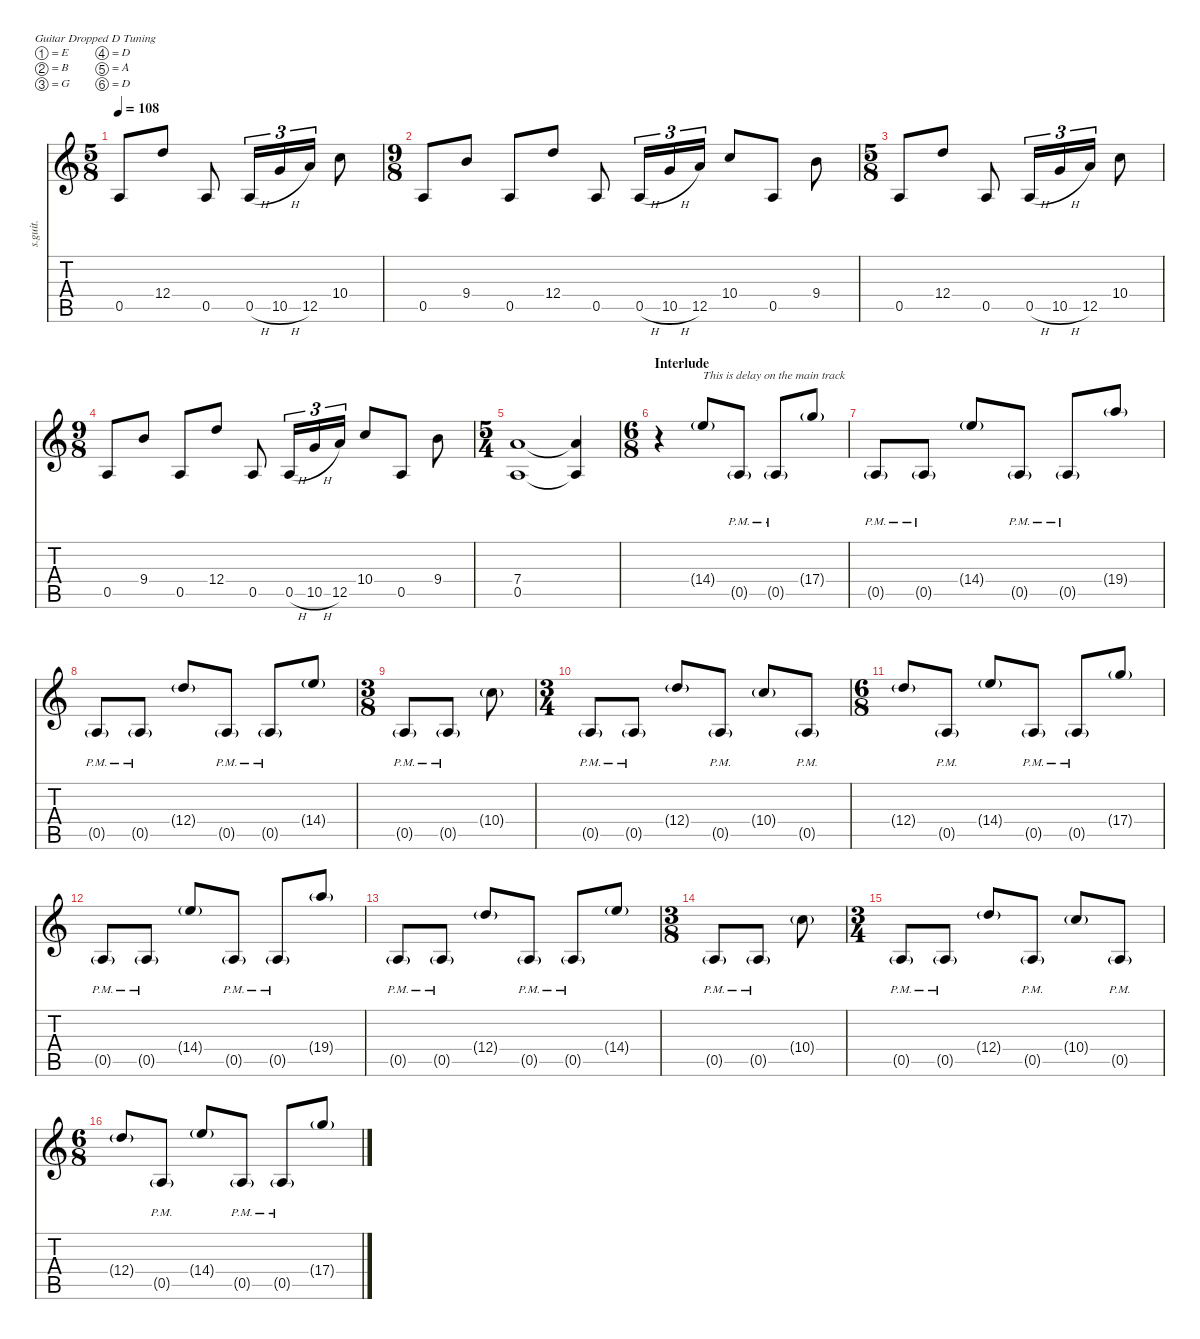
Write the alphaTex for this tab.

\defaultSystemsLayout 4
\hideDynamics
\bracketExtendMode nobrackets
\track ("Adam Jones (Guitar II)" "s.guit.") {instrument distortionguitar}
\staff {score tabs}
\tuning (E4 B3 G3 D3 A2 D2)
\ts (5 8)
\beaming (8 2 2 2 2)
\tempo 108
\clef g2
\ks c
0.5.8{lyrics (0 "") lyrics (1 "") lyrics (2 "") lyrics (3 "") lyrics (4 "") dy f} 12.4.8{lyrics (0 "") lyrics (1 "") lyrics (2 "") lyrics (3 "") lyrics (4 "")} 0.5.8{lyrics (0 "") lyrics (1 "") lyrics (2 "") lyrics (3 "") lyrics (4 "")} 0.5{h}.16{tu (3 2) lyrics (0 "") lyrics (1 "") lyrics (2 "") lyrics (3 "") lyrics (4 "")} 10.5{h}.16{tu (3 2) lyrics (0 "") lyrics (1 "") lyrics (2 "") lyrics (3 "") lyrics (4 "")} 12.5.16{tu (3 2) lyrics (0 "") lyrics (1 "") lyrics (2 "") lyrics (3 "") lyrics (4 "")} 10.4.8{lyrics (0 "") lyrics (1 "") lyrics (2 "") lyrics (3 "") lyrics (4 "")} |
\ts (9 8)
\beaming (8 2 2 2 2)
0.5.8{lyrics (0 "") lyrics (1 "") lyrics (2 "") lyrics (3 "") lyrics (4 "")} 9.4.8{lyrics (0 "") lyrics (1 "") lyrics (2 "") lyrics (3 "") lyrics (4 "")} 0.5.8{lyrics (0 "") lyrics (1 "") lyrics (2 "") lyrics (3 "") lyrics (4 "")} 12.4.8{lyrics (0 "") lyrics (1 "") lyrics (2 "") lyrics (3 "") lyrics (4 "")} 0.5.8{lyrics (0 "") lyrics (1 "") lyrics (2 "") lyrics (3 "") lyrics (4 "")} 0.5{h}.16{tu (3 2) lyrics (0 "") lyrics (1 "") lyrics (2 "") lyrics (3 "") lyrics (4 "")} 10.5{h}.16{tu (3 2) lyrics (0 "") lyrics (1 "") lyrics (2 "") lyrics (3 "") lyrics (4 "")} 12.5.16{tu (3 2) lyrics (0 "") lyrics (1 "") lyrics (2 "") lyrics (3 "") lyrics (4 "")} 10.4.8{lyrics (0 "") lyrics (1 "") lyrics (2 "") lyrics (3 "") lyrics (4 "")} 0.5.8{lyrics (0 "") lyrics (1 "") lyrics (2 "") lyrics (3 "") lyrics (4 "")} 9.4.8{lyrics (0 "") lyrics (1 "") lyrics (2 "") lyrics (3 "") lyrics (4 "")} |
\ts (5 8)
\beaming (8 2 2 2 2)
0.5.8{lyrics (0 "") lyrics (1 "") lyrics (2 "") lyrics (3 "") lyrics (4 "")} 12.4.8{lyrics (0 "") lyrics (1 "") lyrics (2 "") lyrics (3 "") lyrics (4 "")} 0.5.8{lyrics (0 "") lyrics (1 "") lyrics (2 "") lyrics (3 "") lyrics (4 "")} 0.5{h}.16{tu (3 2) lyrics (0 "") lyrics (1 "") lyrics (2 "") lyrics (3 "") lyrics (4 "")} 10.5{h}.16{tu (3 2) lyrics (0 "") lyrics (1 "") lyrics (2 "") lyrics (3 "") lyrics (4 "")} 12.5.16{tu (3 2) lyrics (0 "") lyrics (1 "") lyrics (2 "") lyrics (3 "") lyrics (4 "")} 10.4.8{lyrics (0 "") lyrics (1 "") lyrics (2 "") lyrics (3 "") lyrics (4 "")} |
\ts (9 8)
\beaming (8 2 2 2 2)
0.5.8{lyrics (0 "") lyrics (1 "") lyrics (2 "") lyrics (3 "") lyrics (4 "")} 9.4.8{lyrics (0 "") lyrics (1 "") lyrics (2 "") lyrics (3 "") lyrics (4 "")} 0.5.8{lyrics (0 "") lyrics (1 "") lyrics (2 "") lyrics (3 "") lyrics (4 "")} 12.4.8{lyrics (0 "") lyrics (1 "") lyrics (2 "") lyrics (3 "") lyrics (4 "")} 0.5.8{lyrics (0 "") lyrics (1 "") lyrics (2 "") lyrics (3 "") lyrics (4 "")} 0.5{h}.16{tu (3 2) lyrics (0 "") lyrics (1 "") lyrics (2 "") lyrics (3 "") lyrics (4 "")} 10.5{h}.16{tu (3 2) lyrics (0 "") lyrics (1 "") lyrics (2 "") lyrics (3 "") lyrics (4 "")} 12.5.16{tu (3 2) lyrics (0 "") lyrics (1 "") lyrics (2 "") lyrics (3 "") lyrics (4 "")} 10.4.8{lyrics (0 "") lyrics (1 "") lyrics (2 "") lyrics (3 "") lyrics (4 "")} 0.5.8{lyrics (0 "") lyrics (1 "") lyrics (2 "") lyrics (3 "") lyrics (4 "")} 9.4.8{lyrics (0 "") lyrics (1 "") lyrics (2 "") lyrics (3 "") lyrics (4 "")} |
\ts (5 4)
\beaming (8 2 2 2 2)
(7.4 0.5).1{lyrics (0 "") lyrics (1 "") lyrics (2 "") lyrics (3 "") lyrics (4 "")} (7.4{t} 0.5{t}).4{lyrics (0 "") lyrics (1 "") lyrics (2 "") lyrics (3 "") lyrics (4 "")} |
\ts (6 8)
\beaming (8 2 2 2 2)
\section ("" "Interlude")
r.4 14.4{g}.8{txt "This is delay on the main track" lyrics (0 "") lyrics (1 "") lyrics (2 "") lyrics (3 "") lyrics (4 "") dy fff} 0.5{g pm}.8{lyrics (0 "") lyrics (1 "") lyrics (2 "") lyrics (3 "") lyrics (4 "")} 0.5{g pm}.8{lyrics (0 "") lyrics (1 "") lyrics (2 "") lyrics (3 "") lyrics (4 "")} 17.4{g}.8{lyrics (0 "") lyrics (1 "") lyrics (2 "") lyrics (3 "") lyrics (4 "")} |
0.5{g pm}.8{lyrics (0 "") lyrics (1 "") lyrics (2 "") lyrics (3 "") lyrics (4 "")} 0.5{g pm}.8{lyrics (0 "") lyrics (1 "") lyrics (2 "") lyrics (3 "") lyrics (4 "")} 14.4{g}.8{lyrics (0 "") lyrics (1 "") lyrics (2 "") lyrics (3 "") lyrics (4 "")} 0.5{g pm}.8{lyrics (0 "") lyrics (1 "") lyrics (2 "") lyrics (3 "") lyrics (4 "")} 0.5{g pm}.8{lyrics (0 "") lyrics (1 "") lyrics (2 "") lyrics (3 "") lyrics (4 "")} 19.4{g}.8{lyrics (0 "") lyrics (1 "") lyrics (2 "") lyrics (3 "") lyrics (4 "")} |
0.5{g pm}.8{lyrics (0 "") lyrics (1 "") lyrics (2 "") lyrics (3 "") lyrics (4 "")} 0.5{g pm}.8{lyrics (0 "") lyrics (1 "") lyrics (2 "") lyrics (3 "") lyrics (4 "")} 12.4{g}.8{lyrics (0 "") lyrics (1 "") lyrics (2 "") lyrics (3 "") lyrics (4 "")} 0.5{g pm}.8{lyrics (0 "") lyrics (1 "") lyrics (2 "") lyrics (3 "") lyrics (4 "")} 0.5{g pm}.8{lyrics (0 "") lyrics (1 "") lyrics (2 "") lyrics (3 "") lyrics (4 "")} 14.4{g}.8{lyrics (0 "") lyrics (1 "") lyrics (2 "") lyrics (3 "") lyrics (4 "")} |
\ts (3 8)
\beaming (8 2 2 2 2)
0.5{g pm}.8{lyrics (0 "") lyrics (1 "") lyrics (2 "") lyrics (3 "") lyrics (4 "")} 0.5{g pm}.8{lyrics (0 "") lyrics (1 "") lyrics (2 "") lyrics (3 "") lyrics (4 "")} 10.4{g}.8{lyrics (0 "") lyrics (1 "") lyrics (2 "") lyrics (3 "") lyrics (4 "")} |
\ts (3 4)
\beaming (8 2 2 2 2)
0.5{g pm}.8{lyrics (0 "") lyrics (1 "") lyrics (2 "") lyrics (3 "") lyrics (4 "")} 0.5{g pm}.8{lyrics (0 "") lyrics (1 "") lyrics (2 "") lyrics (3 "") lyrics (4 "")} 12.4{g}.8{lyrics (0 "") lyrics (1 "") lyrics (2 "") lyrics (3 "") lyrics (4 "")} 0.5{g pm}.8{lyrics (0 "") lyrics (1 "") lyrics (2 "") lyrics (3 "") lyrics (4 "")} 10.4{g}.8{lyrics (0 "") lyrics (1 "") lyrics (2 "") lyrics (3 "") lyrics (4 "")} 0.5{g pm}.8{lyrics (0 "") lyrics (1 "") lyrics (2 "") lyrics (3 "") lyrics (4 "")} |
\ts (6 8)
\beaming (8 2 2 2 2)
12.4{g}.8{lyrics (0 "") lyrics (1 "") lyrics (2 "") lyrics (3 "") lyrics (4 "")} 0.5{g pm}.8{lyrics (0 "") lyrics (1 "") lyrics (2 "") lyrics (3 "") lyrics (4 "")} 14.4{g}.8{lyrics (0 "") lyrics (1 "") lyrics (2 "") lyrics (3 "") lyrics (4 "")} 0.5{g pm}.8{lyrics (0 "") lyrics (1 "") lyrics (2 "") lyrics (3 "") lyrics (4 "")} 0.5{g pm}.8{lyrics (0 "") lyrics (1 "") lyrics (2 "") lyrics (3 "") lyrics (4 "")} 17.4{g}.8{lyrics (0 "") lyrics (1 "") lyrics (2 "") lyrics (3 "") lyrics (4 "")} |
0.5{g pm}.8{lyrics (0 "") lyrics (1 "") lyrics (2 "") lyrics (3 "") lyrics (4 "")} 0.5{g pm}.8{lyrics (0 "") lyrics (1 "") lyrics (2 "") lyrics (3 "") lyrics (4 "")} 14.4{g}.8{lyrics (0 "") lyrics (1 "") lyrics (2 "") lyrics (3 "") lyrics (4 "")} 0.5{g pm}.8{lyrics (0 "") lyrics (1 "") lyrics (2 "") lyrics (3 "") lyrics (4 "")} 0.5{g pm}.8{lyrics (0 "") lyrics (1 "") lyrics (2 "") lyrics (3 "") lyrics (4 "")} 19.4{g}.8{lyrics (0 "") lyrics (1 "") lyrics (2 "") lyrics (3 "") lyrics (4 "")} |
0.5{g pm}.8{lyrics (0 "") lyrics (1 "") lyrics (2 "") lyrics (3 "") lyrics (4 "")} 0.5{g pm}.8{lyrics (0 "") lyrics (1 "") lyrics (2 "") lyrics (3 "") lyrics (4 "")} 12.4{g}.8{lyrics (0 "") lyrics (1 "") lyrics (2 "") lyrics (3 "") lyrics (4 "")} 0.5{g pm}.8{lyrics (0 "") lyrics (1 "") lyrics (2 "") lyrics (3 "") lyrics (4 "")} 0.5{g pm}.8{lyrics (0 "") lyrics (1 "") lyrics (2 "") lyrics (3 "") lyrics (4 "")} 14.4{g}.8{lyrics (0 "") lyrics (1 "") lyrics (2 "") lyrics (3 "") lyrics (4 "")} |
\ts (3 8)
\beaming (8 2 2 2 2)
0.5{g pm}.8{lyrics (0 "") lyrics (1 "") lyrics (2 "") lyrics (3 "") lyrics (4 "")} 0.5{g pm}.8{lyrics (0 "") lyrics (1 "") lyrics (2 "") lyrics (3 "") lyrics (4 "")} 10.4{g}.8{lyrics (0 "") lyrics (1 "") lyrics (2 "") lyrics (3 "") lyrics (4 "")} |
\ts (3 4)
\beaming (8 2 2 2 2)
0.5{g pm}.8{lyrics (0 "") lyrics (1 "") lyrics (2 "") lyrics (3 "") lyrics (4 "")} 0.5{g pm}.8{lyrics (0 "") lyrics (1 "") lyrics (2 "") lyrics (3 "") lyrics (4 "")} 12.4{g}.8{lyrics (0 "") lyrics (1 "") lyrics (2 "") lyrics (3 "") lyrics (4 "")} 0.5{g pm}.8{lyrics (0 "") lyrics (1 "") lyrics (2 "") lyrics (3 "") lyrics (4 "")} 10.4{g}.8{lyrics (0 "") lyrics (1 "") lyrics (2 "") lyrics (3 "") lyrics (4 "")} 0.5{g pm}.8{lyrics (0 "") lyrics (1 "") lyrics (2 "") lyrics (3 "") lyrics (4 "")} |
\ts (6 8)
\beaming (8 2 2 2 2)
12.4{g}.8{lyrics (0 "") lyrics (1 "") lyrics (2 "") lyrics (3 "") lyrics (4 "")} 0.5{g pm}.8{lyrics (0 "") lyrics (1 "") lyrics (2 "") lyrics (3 "") lyrics (4 "")} 14.4{g}.8{lyrics (0 "") lyrics (1 "") lyrics (2 "") lyrics (3 "") lyrics (4 "")} 0.5{g pm}.8{lyrics (0 "") lyrics (1 "") lyrics (2 "") lyrics (3 "") lyrics (4 "")} 0.5{g pm}.8{lyrics (0 "") lyrics (1 "") lyrics (2 "") lyrics (3 "") lyrics (4 "")} 17.4{g}.8{lyrics (0 "") lyrics (1 "") lyrics (2 "") lyrics (3 "") lyrics (4 "")}
